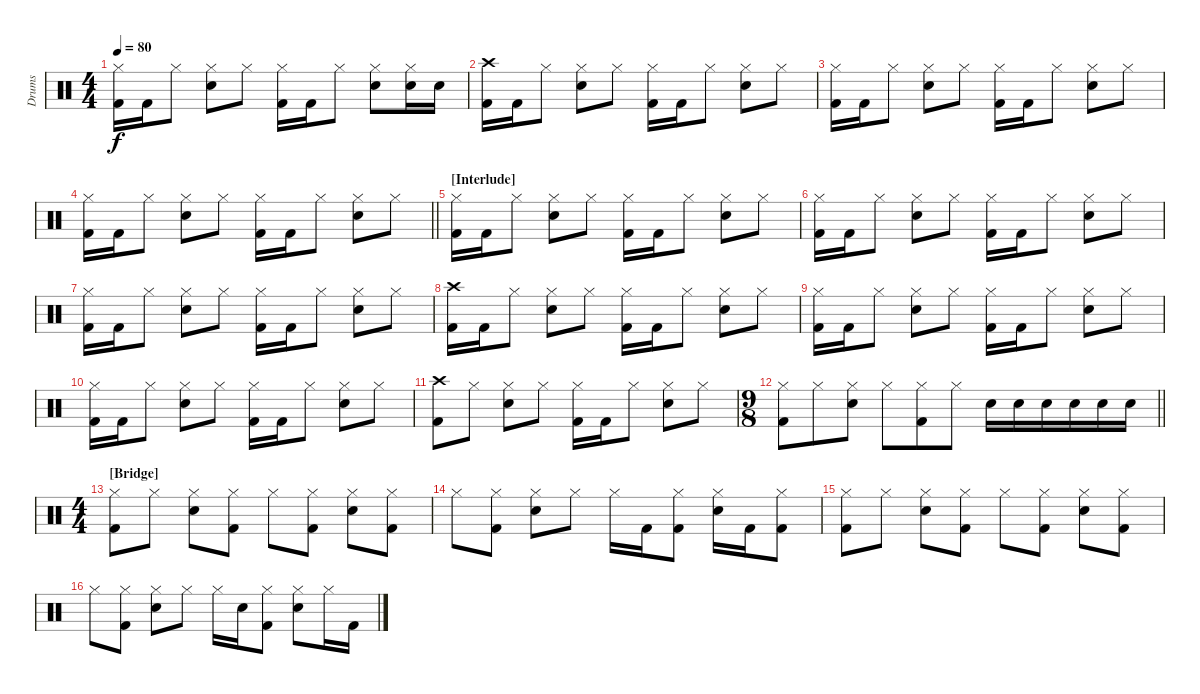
\track ("Drums         " "Drums     ") {instrument percussion}
\staff {score}
\articulation defaults
\ts (4 4)
\tempo 80
\clef neutral
\ks c
("Kick (hit) 2" "Hi-Hat (closed)").16{dy f} "Kick (hit) 2".16 "Hi-Hat (closed)".8 ("Snare (hit) 2" "Hi-Hat (closed)").8 "Hi-Hat (closed)".8 ("Kick (hit) 2" "Hi-Hat (closed)").16 "Kick (hit) 2".16 "Hi-Hat (closed)".8 ("Snare (hit) 2" "Hi-Hat (closed)").8 ("Snare (hit) 2" "Hi-Hat (closed)").16 "Snare (hit) 2".16 |
("Kick (hit) 2" "Crash high (hit)").16 "Kick (hit) 2".16 "Hi-Hat (closed)".8 ("Snare (hit) 2" "Hi-Hat (closed)").8 "Hi-Hat (closed)".8 ("Kick (hit) 2" "Hi-Hat (closed)").16 "Kick (hit) 2".16 "Hi-Hat (closed)".8 ("Snare (hit) 2" "Hi-Hat (closed)").8 "Hi-Hat (closed)".8 |
("Kick (hit) 2" "Hi-Hat (closed)").16 "Kick (hit) 2".16 "Hi-Hat (closed)".8 ("Snare (hit) 2" "Hi-Hat (closed)").8 "Hi-Hat (closed)".8 ("Kick (hit) 2" "Hi-Hat (closed)").16 "Kick (hit) 2".16 "Hi-Hat (closed)".8 ("Snare (hit) 2" "Hi-Hat (closed)").8 "Hi-Hat (closed)".8 |
\barLineRight lightlight
("Kick (hit) 2" "Hi-Hat (closed)").16 "Kick (hit) 2".16 "Hi-Hat (closed)".8 ("Snare (hit) 2" "Hi-Hat (closed)").8 "Hi-Hat (closed)".8 ("Kick (hit) 2" "Hi-Hat (closed)").16 "Kick (hit) 2".16 "Hi-Hat (closed)".8 ("Snare (hit) 2" "Hi-Hat (closed)").8 "Hi-Hat (closed)".8 |
\section ("" "[Interlude]")
("Kick (hit) 2" "Hi-Hat (closed)").16 "Kick (hit) 2".16 "Hi-Hat (closed)".8 ("Snare (hit) 2" "Hi-Hat (closed)").8 "Hi-Hat (closed)".8 ("Kick (hit) 2" "Hi-Hat (closed)").16 "Kick (hit) 2".16 "Hi-Hat (closed)".8 ("Snare (hit) 2" "Hi-Hat (closed)").8 "Hi-Hat (closed)".8 |
("Kick (hit) 2" "Hi-Hat (closed)").16 "Kick (hit) 2".16 "Hi-Hat (closed)".8 ("Snare (hit) 2" "Hi-Hat (closed)").8 "Hi-Hat (closed)".8 ("Kick (hit) 2" "Hi-Hat (closed)").16 "Kick (hit) 2".16 "Hi-Hat (closed)".8 ("Snare (hit) 2" "Hi-Hat (closed)").8 "Hi-Hat (closed)".8 |
("Kick (hit) 2" "Hi-Hat (closed)").16 "Kick (hit) 2".16 "Hi-Hat (closed)".8 ("Snare (hit) 2" "Hi-Hat (closed)").8 "Hi-Hat (closed)".8 ("Kick (hit) 2" "Hi-Hat (closed)").16 "Kick (hit) 2".16 "Hi-Hat (closed)".8 ("Snare (hit) 2" "Hi-Hat (closed)").8 "Hi-Hat (closed)".8 |
("Kick (hit) 2" "Crash high (hit)").16 "Kick (hit) 2".16 "Hi-Hat (closed)".8 ("Snare (hit) 2" "Hi-Hat (closed)").8 "Hi-Hat (closed)".8 ("Kick (hit) 2" "Hi-Hat (closed)").16 "Kick (hit) 2".16 "Hi-Hat (closed)".8 ("Snare (hit) 2" "Hi-Hat (closed)").8 "Hi-Hat (closed)".8 |
("Kick (hit) 2" "Hi-Hat (closed)").16 "Kick (hit) 2".16 "Hi-Hat (closed)".8 ("Snare (hit) 2" "Hi-Hat (closed)").8 "Hi-Hat (closed)".8 ("Kick (hit) 2" "Hi-Hat (closed)").16 "Kick (hit) 2".16 "Hi-Hat (closed)".8 ("Snare (hit) 2" "Hi-Hat (closed)").8 "Hi-Hat (closed)".8 |
("Kick (hit) 2" "Hi-Hat (closed)").16 "Kick (hit) 2".16 "Hi-Hat (closed)".8 ("Snare (hit) 2" "Hi-Hat (closed)").8 "Hi-Hat (closed)".8 ("Kick (hit) 2" "Hi-Hat (closed)").16 "Kick (hit) 2".16 "Hi-Hat (closed)".8 ("Snare (hit) 2" "Hi-Hat (closed)").8 "Hi-Hat (closed)".8 |
("Kick (hit) 2" "Crash high (hit)").8 "Hi-Hat (closed)".8 ("Snare (hit) 2" "Hi-Hat (closed)").8 "Hi-Hat (closed)".8 ("Kick (hit) 2" "Hi-Hat (closed)").16 "Kick (hit) 2".16 "Hi-Hat (closed)".8 ("Snare (hit) 2" "Hi-Hat (closed)").8 "Hi-Hat (closed)".8 |
\ts (9 8)
\barLineRight lightlight
("Kick (hit) 2" "Hi-Hat (closed)").8 "Hi-Hat (closed)".8 ("Snare (hit) 2" "Hi-Hat (closed)").8 "Hi-Hat (closed)".8 ("Kick (hit) 2" "Hi-Hat (closed)").8 "Hi-Hat (closed)".8 "Snare (hit) 2".16 "Snare (hit) 2".16 "Snare (hit) 2".16 "Snare (hit) 2".16 "Snare (hit) 2".16 "Snare (hit) 2".16 |
\ts (4 4)
\section ("" "[Bridge]")
("Kick (hit) 2" "Hi-Hat (closed)").8 "Hi-Hat (closed)".8 ("Snare (hit) 2" "Hi-Hat (closed)").8 ("Kick (hit) 2" "Hi-Hat (closed)").8 "Hi-Hat (closed)".8 ("Kick (hit) 2" "Hi-Hat (closed)").8 ("Snare (hit) 2" "Hi-Hat (closed)").8 ("Kick (hit) 2" "Hi-Hat (closed)").8 |
"Hi-Hat (closed)".8 ("Kick (hit) 2" "Hi-Hat (closed)").8 ("Snare (hit) 2" "Hi-Hat (closed)").8 "Hi-Hat (closed)".8 "Hi-Hat (closed)".16 "Kick (hit) 2".16 ("Kick (hit) 2" "Hi-Hat (closed)").8 ("Snare (hit) 2" "Hi-Hat (closed)").16 "Kick (hit) 2".16 ("Kick (hit) 2" "Hi-Hat (closed)").8 |
("Kick (hit) 2" "Hi-Hat (closed)").8 "Hi-Hat (closed)".8 ("Snare (hit) 2" "Hi-Hat (closed)").8 ("Kick (hit) 2" "Hi-Hat (closed)").8 "Hi-Hat (closed)".8 ("Kick (hit) 2" "Hi-Hat (closed)").8 ("Snare (hit) 2" "Hi-Hat (closed)").8 ("Kick (hit) 2" "Hi-Hat (closed)").8 |
"Hi-Hat (closed)".8 ("Kick (hit) 2" "Hi-Hat (closed)").8 ("Snare (hit) 2" "Hi-Hat (closed)").8 "Hi-Hat (closed)".8 "Hi-Hat (closed)".16 "Snare (hit) 2".16 ("Kick (hit) 2" "Hi-Hat (closed)").8 ("Snare (hit) 2" "Hi-Hat (closed)").8 "Hi-Hat (closed)".16 "Kick (hit) 2".16
